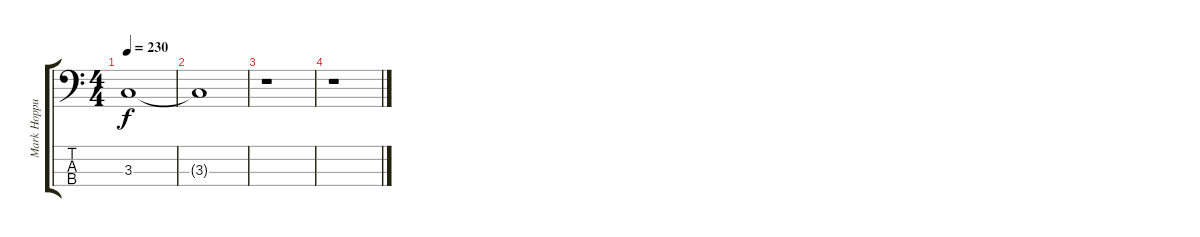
\track ("Mark Hoppus" "Mark Hoppu") {instrument electricbasspick}
\staff {score tabs}
\tuning (G2 D2 A1 E1) {hide}
\ts (4 4)
\tempo 230
\clef f4
\ks c
3.3.1{dy f} |
3.3{t}.1 |
r.1 |
r.1
